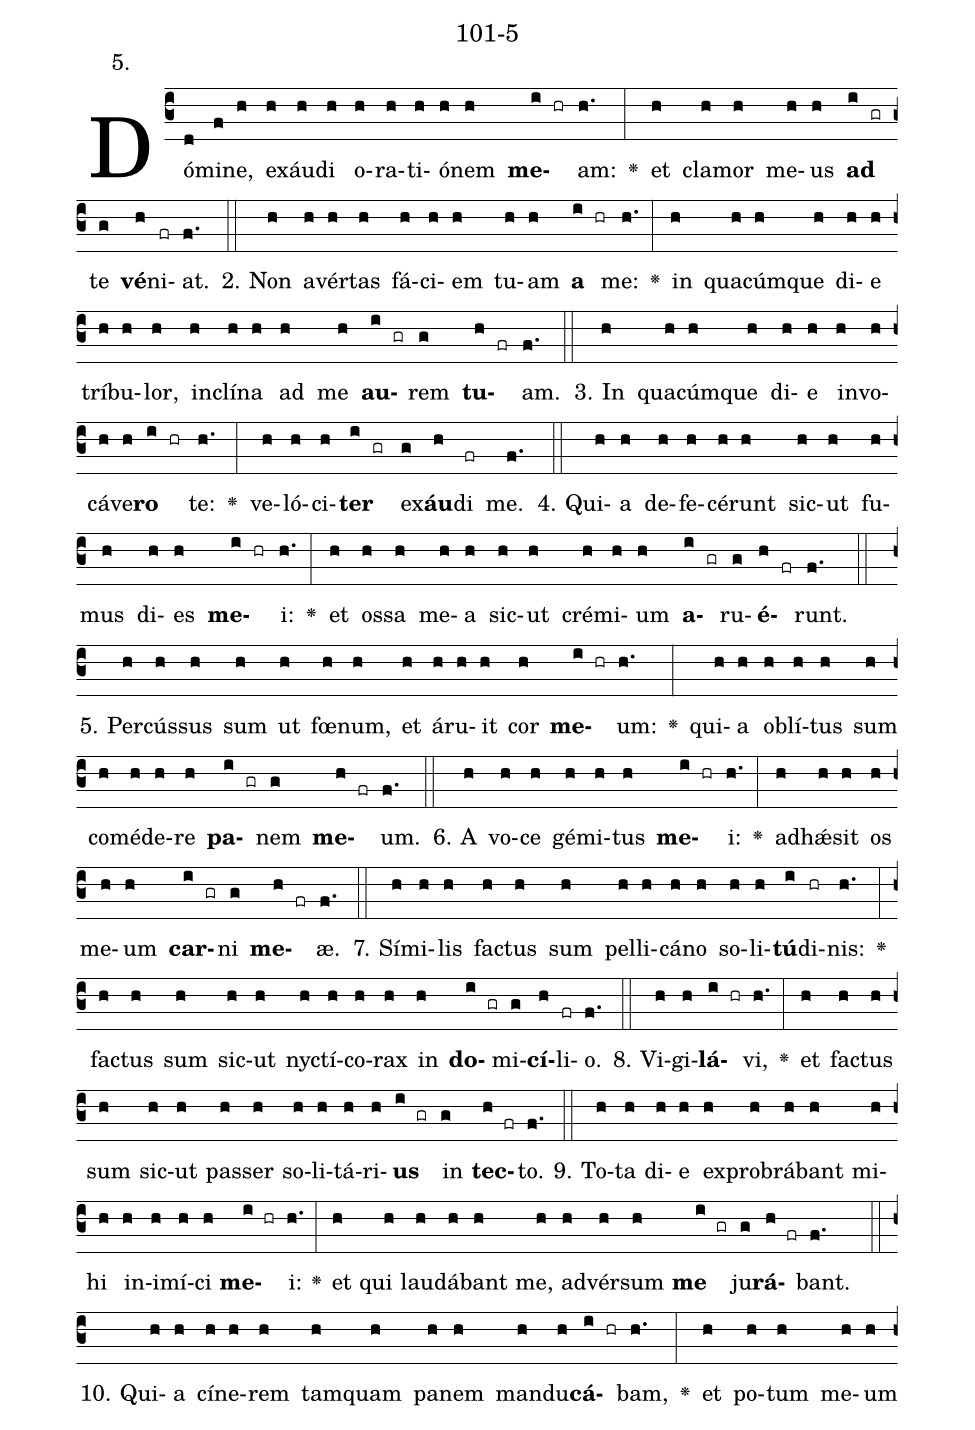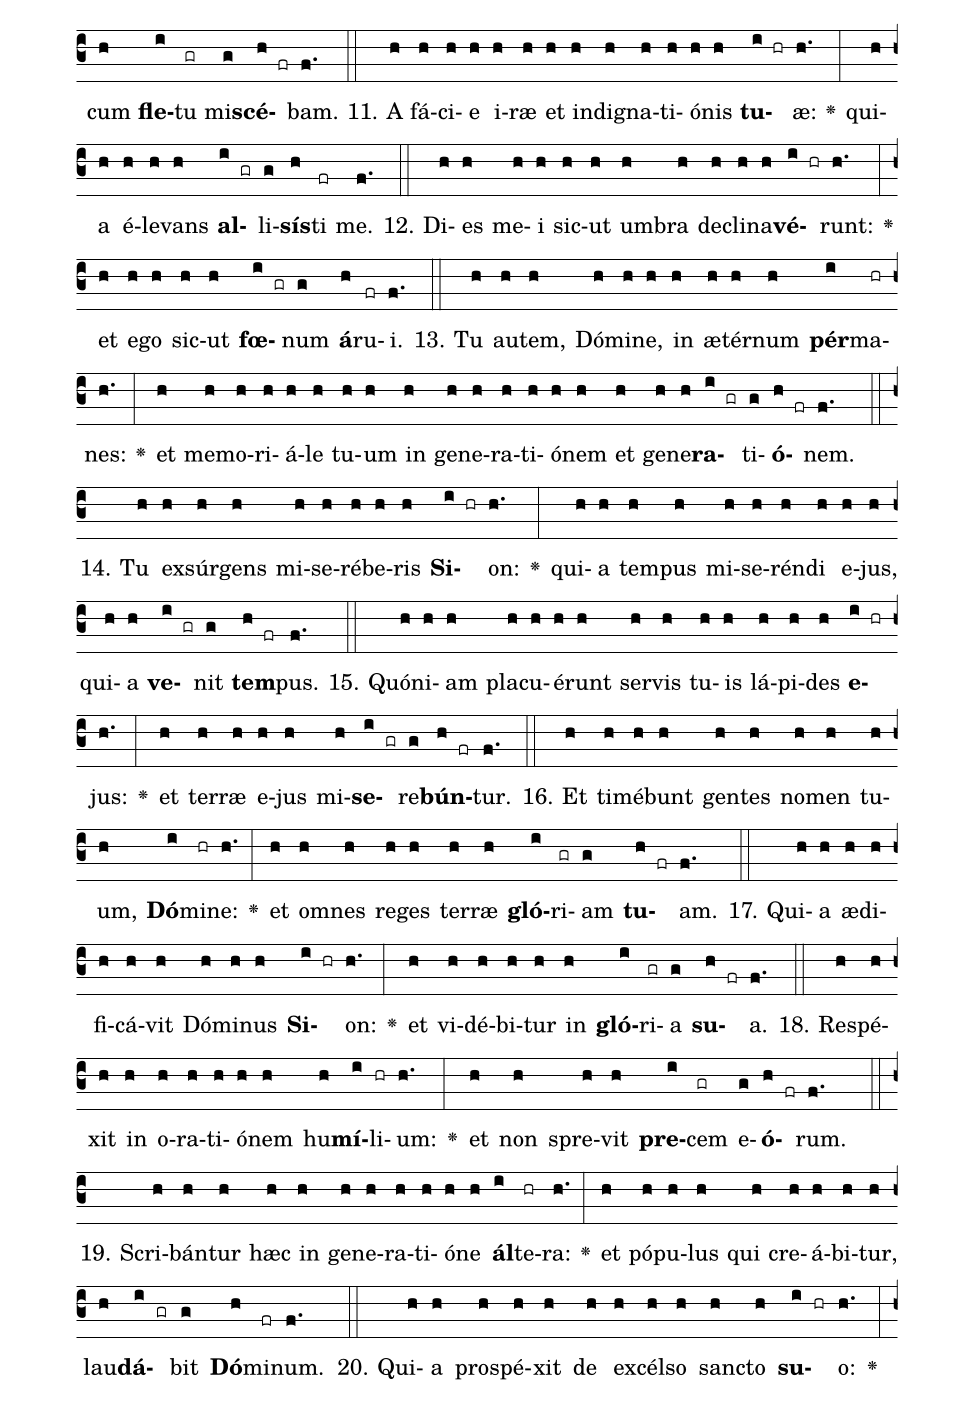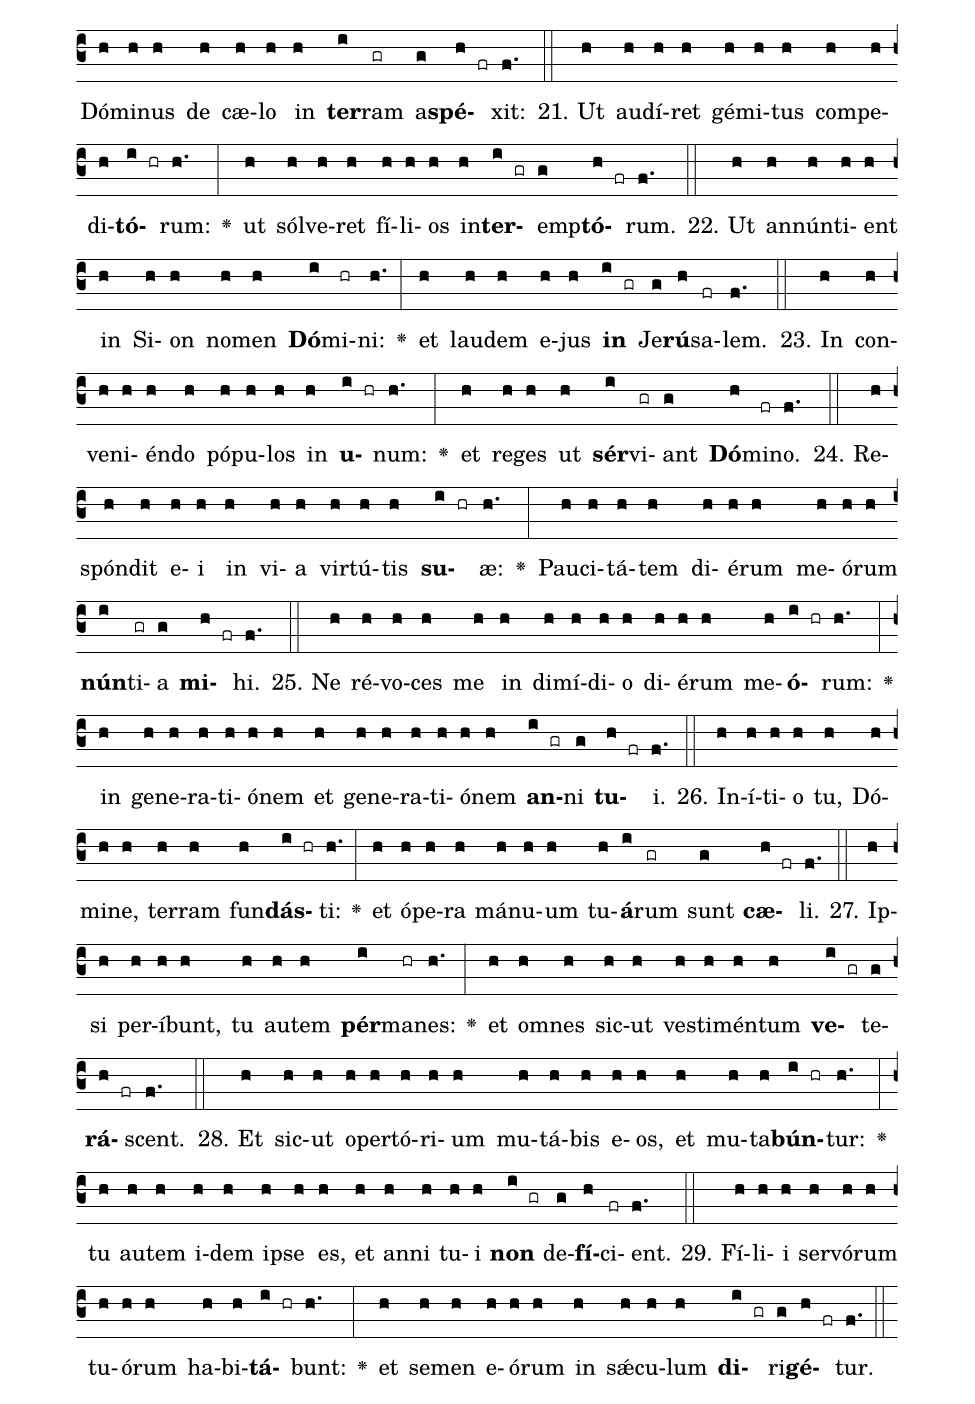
name: 101-5;
annotation: 5.;
%%
(c3)Dó(d)mi(f)ne,(h) ex(h)áu(h)di(h) o(h)ra(h)ti(h)ó(h)nem(h) <b>me</b>(i hr)am:(h.) <v>\greheightstar</v>(:) et(h) cla(h)mor(h) me(h)us(h) <b>ad</b>(i gr) te(g) <b>vé</b>(h)ni(fr)at.(f.) (::)
2. Non(h) a(h)vér(h)tas(h) fá(h)ci(h)em(h) tu(h)am(h) <b>a</b>(i hr) me:(h.) <v>\greheightstar</v>(:) in(h) qua(h)cúm(h)que(h) di(h)e(h) trí(h)bu(h)lor,(h) in(h)clí(h)na(h) ad(h) me(h) <b>au</b>(i gr)rem(g) <b>tu</b>(h fr)am.(f.) (::)
3. In(h) qua(h)cúm(h)que(h) di(h)e(h) in(h)vo(h)cá(h)ve(h)<b>ro</b>(i hr) te:(h.) <v>\greheightstar</v>(:) ve(h)ló(h)ci(h)<b>ter</b>(i gr) ex(g)<b>áu</b>(h)di(fr) me.(f.) (::)
4. Qui(h)a(h) de(h)fe(h)cé(h)runt(h) sic(h)ut(h) fu(h)mus(h) di(h)es(h) <b>me</b>(i hr)i:(h.) <v>\greheightstar</v>(:) et(h) os(h)sa(h) me(h)a(h) sic(h)ut(h) cré(h)mi(h)um(h) <b>a</b>(i gr)ru(g)<b>é</b>(h fr)runt.(f.) (::)
5. Per(h)cús(h)sus(h) sum(h) ut(h) fœ(h)num,(h) et(h) á(h)ru(h)it(h) cor(h) <b>me</b>(i hr)um:(h.) <v>\greheightstar</v>(:) qui(h)a(h) ob(h)lí(h)tus(h) sum(h) com(h)é(h)de(h)re(h) <b>pa</b>(i gr)nem(g) <b>me</b>(h fr)um.(f.) (::)
6. A(h) vo(h)ce(h) gé(h)mi(h)tus(h) <b>me</b>(i hr)i:(h.) <v>\greheightstar</v>(:) ad(h)hǽ(h)sit(h) os(h) me(h)um(h) <b>car</b>(i gr)ni(g) <b>me</b>(h fr)æ.(f.) (::)
7. Sí(h)mi(h)lis(h) fac(h)tus(h) sum(h) pel(h)li(h)cá(h)no(h) so(h)li(h)<b>tú</b>(i)di(hr)nis:(h.) <v>\greheightstar</v>(:) fac(h)tus(h) sum(h) sic(h)ut(h) nyc(h)tí(h)co(h)rax(h) in(h) <b>do</b>(i gr)mi(g)<b>cí</b>(h)li(fr)o.(f.) (::)
8. Vi(h)gi(h)<b>lá</b>(i hr)vi,(h.) <v>\greheightstar</v>(:) et(h) fac(h)tus(h) sum(h) sic(h)ut(h) pas(h)ser(h) so(h)li(h)tá(h)ri(h)<b>us</b>(i gr) in(g) <b>tec</b>(h fr)to.(f.) (::)
9. To(h)ta(h) di(h)e(h) ex(h)pro(h)brá(h)bant(h) mi(h)hi(h) in(h)i(h)mí(h)ci(h) <b>me</b>(i hr)i:(h.) <v>\greheightstar</v>(:) et(h) qui(h) lau(h)dá(h)bant(h) me,(h) ad(h)vér(h)sum(h) <b>me</b>(i gr) ju(g)<b>rá</b>(h fr)bant.(f.) (::)
10. Qui(h)a(h) cí(h)ne(h)rem(h) tam(h)quam(h) pa(h)nem(h) man(h)du(h)<b>cá</b>(i hr)bam,(h.) <v>\greheightstar</v>(:) et(h) po(h)tum(h) me(h)um(h) cum(h) <b>fle</b>(i)tu(gr) mi(g)<b>scé</b>(h fr)bam.(f.) (::)
11. A(h) fá(h)ci(h)e(h) i(h)ræ(h) et(h) in(h)di(h)gna(h)ti(h)ó(h)nis(h) <b>tu</b>(i hr)æ:(h.) <v>\greheightstar</v>(:) qui(h)a(h) é(h)le(h)vans(h) <b>al</b>(i gr)li(g)<b>sís</b>(h)ti(fr) me.(f.) (::)
12. Di(h)es(h) me(h)i(h) sic(h)ut(h) um(h)bra(h) de(h)cli(h)na(h)<b>vé</b>(i hr)runt:(h.) <v>\greheightstar</v>(:) et(h) e(h)go(h) sic(h)ut(h) <b>fœ</b>(i gr)num(g) <b>á</b>(h)ru(fr)i.(f.) (::)
13. Tu(h) au(h)tem,(h) Dó(h)mi(h)ne,(h) in(h) æ(h)tér(h)num(h) <b>pér</b>(i)ma(hr)nes:(h.) <v>\greheightstar</v>(:) et(h) me(h)mo(h)ri(h)á(h)le(h) tu(h)um(h) in(h) ge(h)ne(h)ra(h)ti(h)ó(h)nem(h) et(h) ge(h)ne(h)<b>ra</b>(i gr)ti(g)<b>ó</b>(h fr)nem.(f.) (::)
14. Tu(h) ex(h)súr(h)gens(h) mi(h)se(h)ré(h)be(h)ris(h) <b>Si</b>(i hr)on:(h.) <v>\greheightstar</v>(:) qui(h)a(h) tem(h)pus(h) mi(h)se(h)rén(h)di(h) e(h)jus,(h) qui(h)a(h) <b>ve</b>(i gr)nit(g) <b>tem</b>(h fr)pus.(f.) (::)
15. Quón(h)i(h)am(h) pla(h)cu(h)é(h)runt(h) ser(h)vis(h) tu(h)is(h) lá(h)pi(h)des(h) <b>e</b>(i hr)jus:(h.) <v>\greheightstar</v>(:) et(h) ter(h)ræ(h) e(h)jus(h) mi(h)<b>se</b>(i gr)re(g)<b>bún</b>(h fr)tur.(f.) (::)
16. Et(h) ti(h)mé(h)bunt(h) gen(h)tes(h) no(h)men(h) tu(h)um,(h) <b>Dó</b>(i)mi(hr)ne:(h.) <v>\greheightstar</v>(:) et(h) om(h)nes(h) re(h)ges(h) ter(h)ræ(h) <b>gló</b>(i)ri(gr)am(g) <b>tu</b>(h fr)am.(f.) (::)
17. Qui(h)a(h) æ(h)di(h)fi(h)cá(h)vit(h) Dó(h)mi(h)nus(h) <b>Si</b>(i hr)on:(h.) <v>\greheightstar</v>(:) et(h) vi(h)dé(h)bi(h)tur(h) in(h) <b>gló</b>(i)ri(gr)a(g) <b>su</b>(h fr)a.(f.) (::)
18. Re(h)spé(h)xit(h) in(h) o(h)ra(h)ti(h)ó(h)nem(h) hu(h)<b>mí</b>(i)li(hr)um:(h.) <v>\greheightstar</v>(:) et(h) non(h) spre(h)vit(h) <b>pre</b>(i)cem(gr) e(g)<b>ó</b>(h fr)rum.(f.) (::)
19. Scri(h)bán(h)tur(h) hæc(h) in(h) ge(h)ne(h)ra(h)ti(h)ó(h)ne(h) <b>ál</b>(i)te(hr)ra:(h.) <v>\greheightstar</v>(:) et(h) pó(h)pu(h)lus(h) qui(h) cre(h)á(h)bi(h)tur,(h) lau(h)<b>dá</b>(i gr)bit(g) <b>Dó</b>(h)mi(fr)num.(f.) (::)
20. Qui(h)a(h) pro(h)spé(h)xit(h) de(h) ex(h)cél(h)so(h) sanc(h)to(h) <b>su</b>(i hr)o:(h.) <v>\greheightstar</v>(:) Dó(h)mi(h)nus(h) de(h) cæ(h)lo(h) in(h) <b>ter</b>(i)ram(gr) a(g)<b>spé</b>(h fr)xit:(f.) (::)
21. Ut(h) au(h)dí(h)ret(h) gé(h)mi(h)tus(h) com(h)pe(h)di(h)<b>tó</b>(i hr)rum:(h.) <v>\greheightstar</v>(:) ut(h) sól(h)ve(h)ret(h) fí(h)li(h)os(h) in(h)<b>ter</b>(i gr)emp(g)<b>tó</b>(h fr)rum.(f.) (::)
22. Ut(h) an(h)nún(h)ti(h)ent(h) in(h) Si(h)on(h) no(h)men(h) <b>Dó</b>(i)mi(hr)ni:(h.) <v>\greheightstar</v>(:) et(h) lau(h)dem(h) e(h)jus(h) <b>in</b>(i gr) Je(g)<b>rú</b>(h)sa(fr)lem.(f.) (::)
23. In(h) con(h)ve(h)ni(h)én(h)do(h) pó(h)pu(h)los(h) in(h) <b>u</b>(i hr)num:(h.) <v>\greheightstar</v>(:) et(h) re(h)ges(h) ut(h) <b>sér</b>(i)vi(gr)ant(g) <b>Dó</b>(h)mi(fr)no.(f.) (::)
24. Re(h)spón(h)dit(h) e(h)i(h) in(h) vi(h)a(h) vir(h)tú(h)tis(h) <b>su</b>(i hr)æ:(h.) <v>\greheightstar</v>(:) Pau(h)ci(h)tá(h)tem(h) di(h)é(h)rum(h) me(h)ó(h)rum(h) <b>nún</b>(i)ti(gr)a(g) <b>mi</b>(h fr)hi.(f.) (::)
25. Ne(h) ré(h)vo(h)ces(h) me(h) in(h) di(h)mí(h)di(h)o(h) di(h)é(h)rum(h) me(h)<b>ó</b>(i hr)rum:(h.) <v>\greheightstar</v>(:) in(h) ge(h)ne(h)ra(h)ti(h)ó(h)nem(h) et(h) ge(h)ne(h)ra(h)ti(h)ó(h)nem(h) <b>an</b>(i gr)ni(g) <b>tu</b>(h fr)i.(f.) (::)
26. In(h)í(h)ti(h)o(h) tu,(h) Dó(h)mi(h)ne,(h) ter(h)ram(h) fun(h)<b>dás</b>(i hr)ti:(h.) <v>\greheightstar</v>(:) et(h) ó(h)pe(h)ra(h) má(h)nu(h)um(h) tu(h)<b>á</b>(i)rum(gr) sunt(g) <b>cæ</b>(h fr)li.(f.) (::)
27. Ip(h)si(h) per(h)í(h)bunt,(h) tu(h) au(h)tem(h) <b>pér</b>(i)ma(hr)nes:(h.) <v>\greheightstar</v>(:) et(h) om(h)nes(h) sic(h)ut(h) ves(h)ti(h)mén(h)tum(h) <b>ve</b>(i gr)te(g)<b>rá</b>(h fr)scent.(f.) (::)
28. Et(h) sic(h)ut(h) o(h)per(h)tó(h)ri(h)um(h) mu(h)tá(h)bis(h) e(h)os,(h) et(h) mu(h)ta(h)<b>bún</b>(i hr)tur:(h.) <v>\greheightstar</v>(:) tu(h) au(h)tem(h) i(h)dem(h) ip(h)se(h) es,(h) et(h) an(h)ni(h) tu(h)i(h) <b>non</b>(i gr) de(g)<b>fí</b>(h)ci(fr)ent.(f.) (::)
29. Fí(h)li(h)i(h) ser(h)vó(h)rum(h) tu(h)ó(h)rum(h) ha(h)bi(h)<b>tá</b>(i hr)bunt:(h.) <v>\greheightstar</v>(:) et(h) se(h)men(h) e(h)ó(h)rum(h) in(h) sǽ(h)cu(h)lum(h) <b>di</b>(i gr)ri(g)<b>gé</b>(h fr)tur.(f.) (::)
